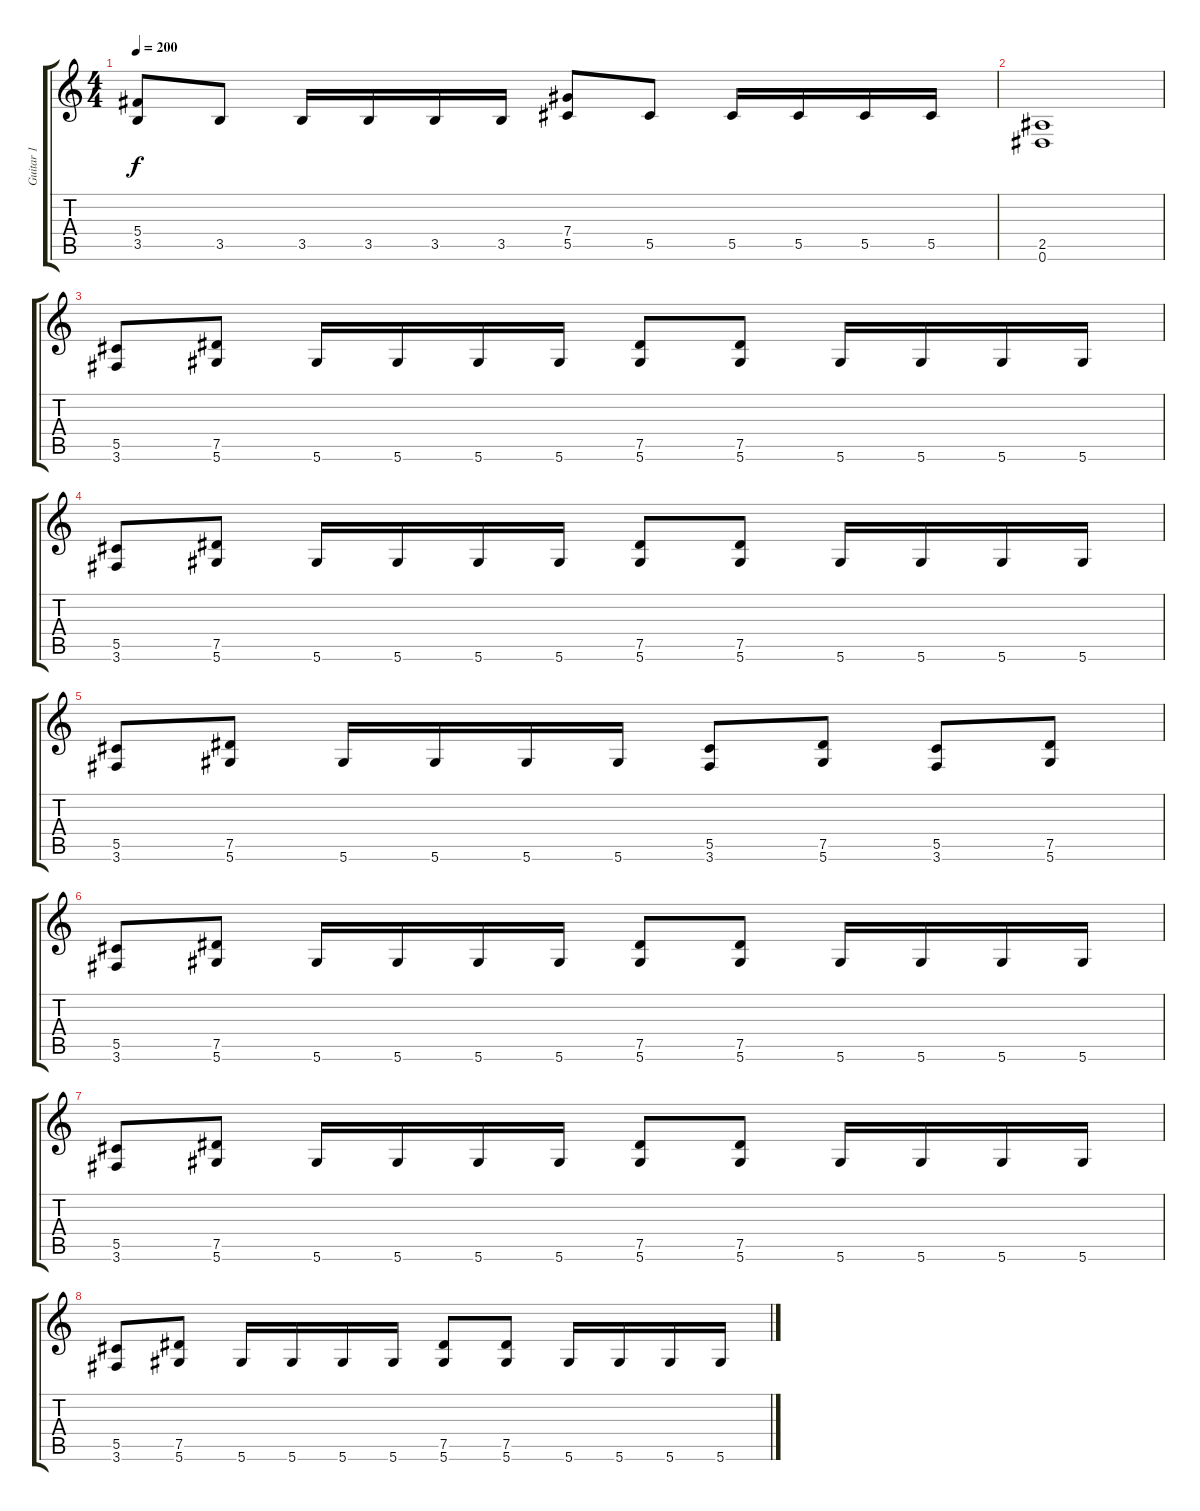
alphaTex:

\track ("Guitar 1" "Guitar 1") {instrument distortionguitar}
\staff {score tabs}
\tuning (Eb4 Bb3 Gb3 Db3 Ab2 Eb2) {hide}
\ts (4 4)
\tempo 200
\clef g2
\ks c
(5.4 3.5).8{dy f} 3.5.8 3.5.16 3.5.16 3.5.16 3.5.16 (7.4 5.5).8 5.5.8 5.5.16 5.5.16 5.5.16 5.5.16 |
(2.5 0.6).1 |
(5.5 3.6).8 (7.5 5.6).8 5.6.16 5.6.16 5.6.16 5.6.16 (7.5 5.6).8 (7.5 5.6).8 5.6.16 5.6.16 5.6.16 5.6.16 |
(5.5 3.6).8 (7.5 5.6).8 5.6.16 5.6.16 5.6.16 5.6.16 (7.5 5.6).8 (7.5 5.6).8 5.6.16 5.6.16 5.6.16 5.6.16 |
(5.5 3.6).8 (7.5 5.6).8 5.6.16 5.6.16 5.6.16 5.6.16 (5.5 3.6).8 (7.5 5.6).8 (5.5 3.6).8 (7.5 5.6).8 |
(5.5 3.6).8 (7.5 5.6).8 5.6.16 5.6.16 5.6.16 5.6.16 (7.5 5.6).8 (7.5 5.6).8 5.6.16 5.6.16 5.6.16 5.6.16 |
(5.5 3.6).8 (7.5 5.6).8 5.6.16 5.6.16 5.6.16 5.6.16 (7.5 5.6).8 (7.5 5.6).8 5.6.16 5.6.16 5.6.16 5.6.16 |
(5.5 3.6).8 (7.5 5.6).8 5.6.16 5.6.16 5.6.16 5.6.16 (7.5 5.6).8 (7.5 5.6).8 5.6.16 5.6.16 5.6.16 5.6.16
